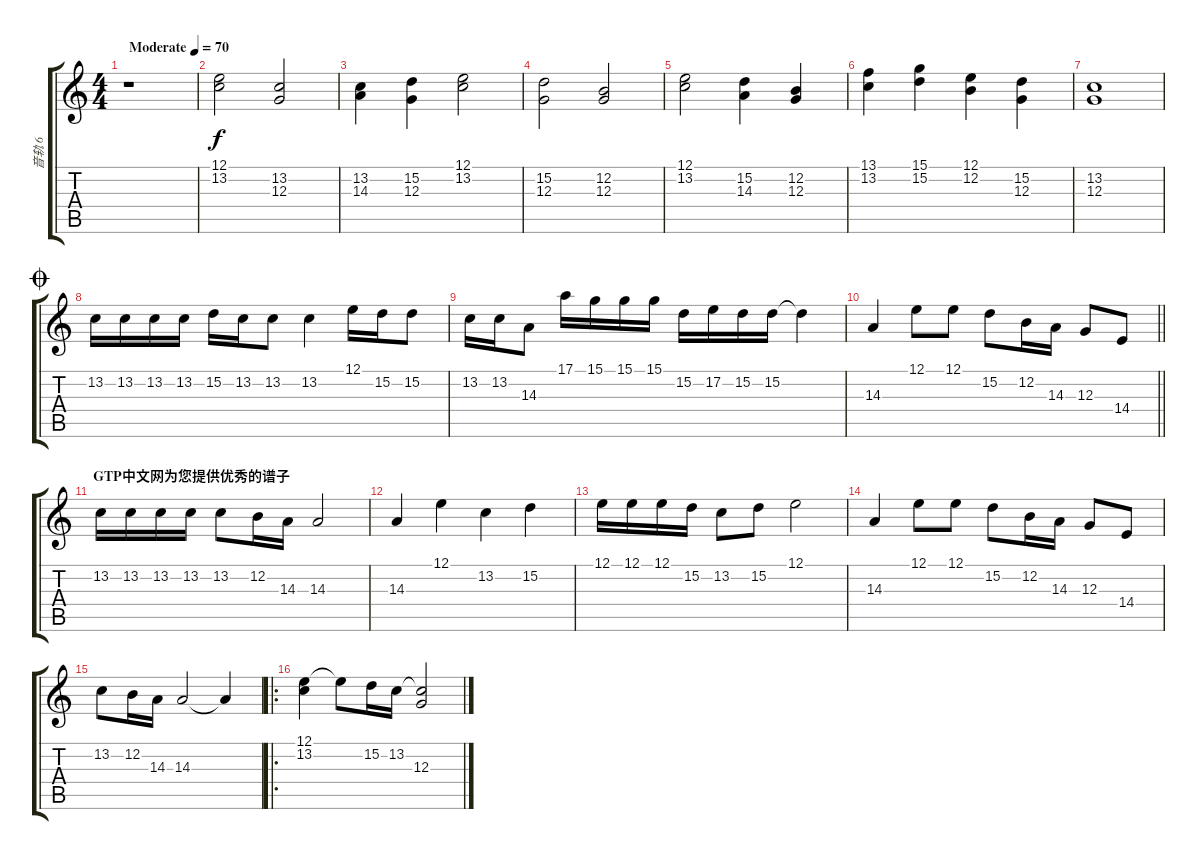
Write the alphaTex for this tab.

\track ("音轨 6" "音轨 6") {instrument tremolostrings}
\staff {score tabs}
\tuning (E4 B3 G3 D3 A2 E2) {hide}
\ts (4 4)
\tempo (70 "Moderate")
\clef g2
\ks c
r.1{dy f instrument tremolostrings} |
(12.1 13.2).2 (13.2 12.3).2 |
(13.2 14.3).4 (15.2 12.3).4 (12.1 13.2).2 |
(15.2 12.3).2 (12.2 12.3).2 |
(12.1 13.2).2 (15.2 14.3).4 (12.2 12.3).4 |
(13.1 13.2).4 (15.1 15.2).4 (12.1 12.2).4 (15.2 12.3).4 |
(13.2 12.3).1 |
\jump coda
13.2.16 13.2.16 13.2.16 13.2.16 15.2.16 13.2.16 13.2.8 13.2.4 12.1.16 15.2.16 15.2.8 |
13.2.16 13.2.16 14.3.8 17.1.16 15.1.16 15.1.16 15.1.16 15.2.16 17.2.16 15.2.16 15.2.16 15.2{t}.4 |
\barLineRight lightlight
14.3.4 12.1.8 12.1.8 15.2.8 12.2.16 14.3.16 12.3.8 14.4.8 |
\section ("" "GTP中文网为您提供优秀的谱子")
13.2.16 13.2.16 13.2.16 13.2.16 13.2.8 12.2.16 14.3.16 14.3.2 |
14.3.4 12.1.4 13.2.4 15.2.4 |
12.1.16 12.1.16 12.1.16 15.2.16 13.2.8 15.2.8 12.1.2 |
14.3.4 12.1.8 12.1.8 15.2.8 12.2.16 14.3.16 12.3.8 14.4.8 |
13.2.8 12.2.16 14.3.16 14.3.2 14.3{t}.4 |
\ro
(12.1 13.2).4 12.1{t}.8 15.2.16 13.2.16 (13.2{t} 12.3).2
